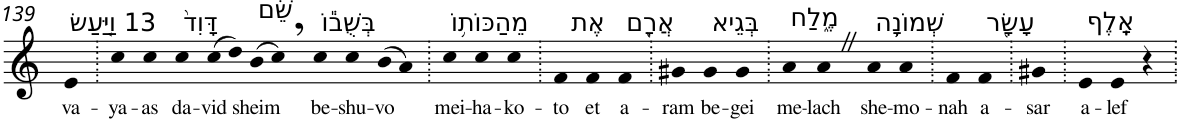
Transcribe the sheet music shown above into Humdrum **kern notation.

**kern	**text
*part1	*part1
*staff1	*staff1
*I"Piano	*
*I'Pno	*
!!LO:PB:g=z
*clefG2	*
*k[]	*
=139	=139
!LO:TX:a:t=13 וַיַּ֤עַשׂ	!
!	!LO:LY:b
4e	va-
=140.	=140.
!	!LO:LY:b
4cc	-ya-
!	!LO:LY:b
4cc	-as
!LO:TX:a:t=דָּוִד֙	!
!	!LO:LY:b
4cc	da-
!	!LO:LY:b
(>8cc	-vid
8dd)	.
!LO:TX:a:t=שֵׁ֔ם	!
!	!LO:LY:b
(>8b	sheim
8cc,)	.
!LO:TX:a:t=בְּשֻׁב֕וֹ	!
!	!LO:LY:b
4cc	be-
!	!LO:LY:b
4cc	-shu-
!	!LO:LY:b
(>8b	-vo
8a)	.
=141.	=141.
!LO:TX:a:t=מֵהַכּוֹת֥וֹ	!
!	!LO:LY:b
4cc	mei-
!	!LO:LY:b
4cc	-ha-
!	!LO:LY:b
4cc	-ko-
=142.	=142.
!	!LO:LY:b
4f	-to
!LO:TX:a:t=אֶת	!
!	!LO:LY:b
4f	et
!LO:TX:a:t=אֲרָ֖ם	!
!	!LO:LY:b
4f	a-
=143.	=143.
!	!LO:LY:b
4g#X	-ram
!LO:TX:a:t=בְּגֵיא	!
!	!LO:LY:b
4g#	be-
!	!LO:LY:b
4g#	-gei
=144.	=144.
!LO:TX:a:t=מֶ֑לַח	!
!	!LO:LY:b
4a	me-
!	!LO:LY:b
4aZ	-lach
!LO:TX:a:t=שְׁמוֹנָ֥ה	!
!	!LO:LY:b
4a	she-
!	!LO:LY:b
4a	-mo-
=145.	=145.
!	!LO:LY:b
4f	-nah
!LO:TX:a:t=עָשָׂ֖ר	!
!	!LO:LY:b
4f	a-
=146.	=146.
!	!LO:LY:b
4g#X	-sar
=147.	=147.
!LO:TX:a:t=אָֽלֶף	!
!	!LO:LY:b
4e	a-
!	!LO:LY:b
4e	-lef
4r	.
=.	=.
*-	*-
